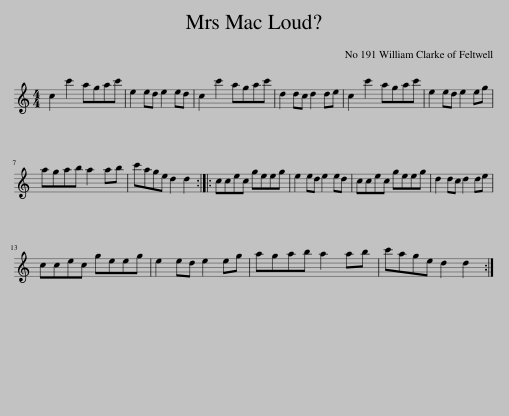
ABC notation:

X:1
L:1/8
M:4/4
I:linebreak $
K:C
V:1 treble
V:1
 c2 c'2 agac' | e2 ed e2 ed | c2 c'2 agac' | d2 dc d2 de | c2 c'2 agac' | %5
 e2 ed e2 eg |$ agab a2 ab | c'age d2 d2 :: ccec geeg | e2 ed e2 ed | %10
 ccec geeg | d2 dc d2 de |$ ccec geeg | e2 ed e2 eg | agab a2 ab | %15
 c'age d2 d2 :| %16
